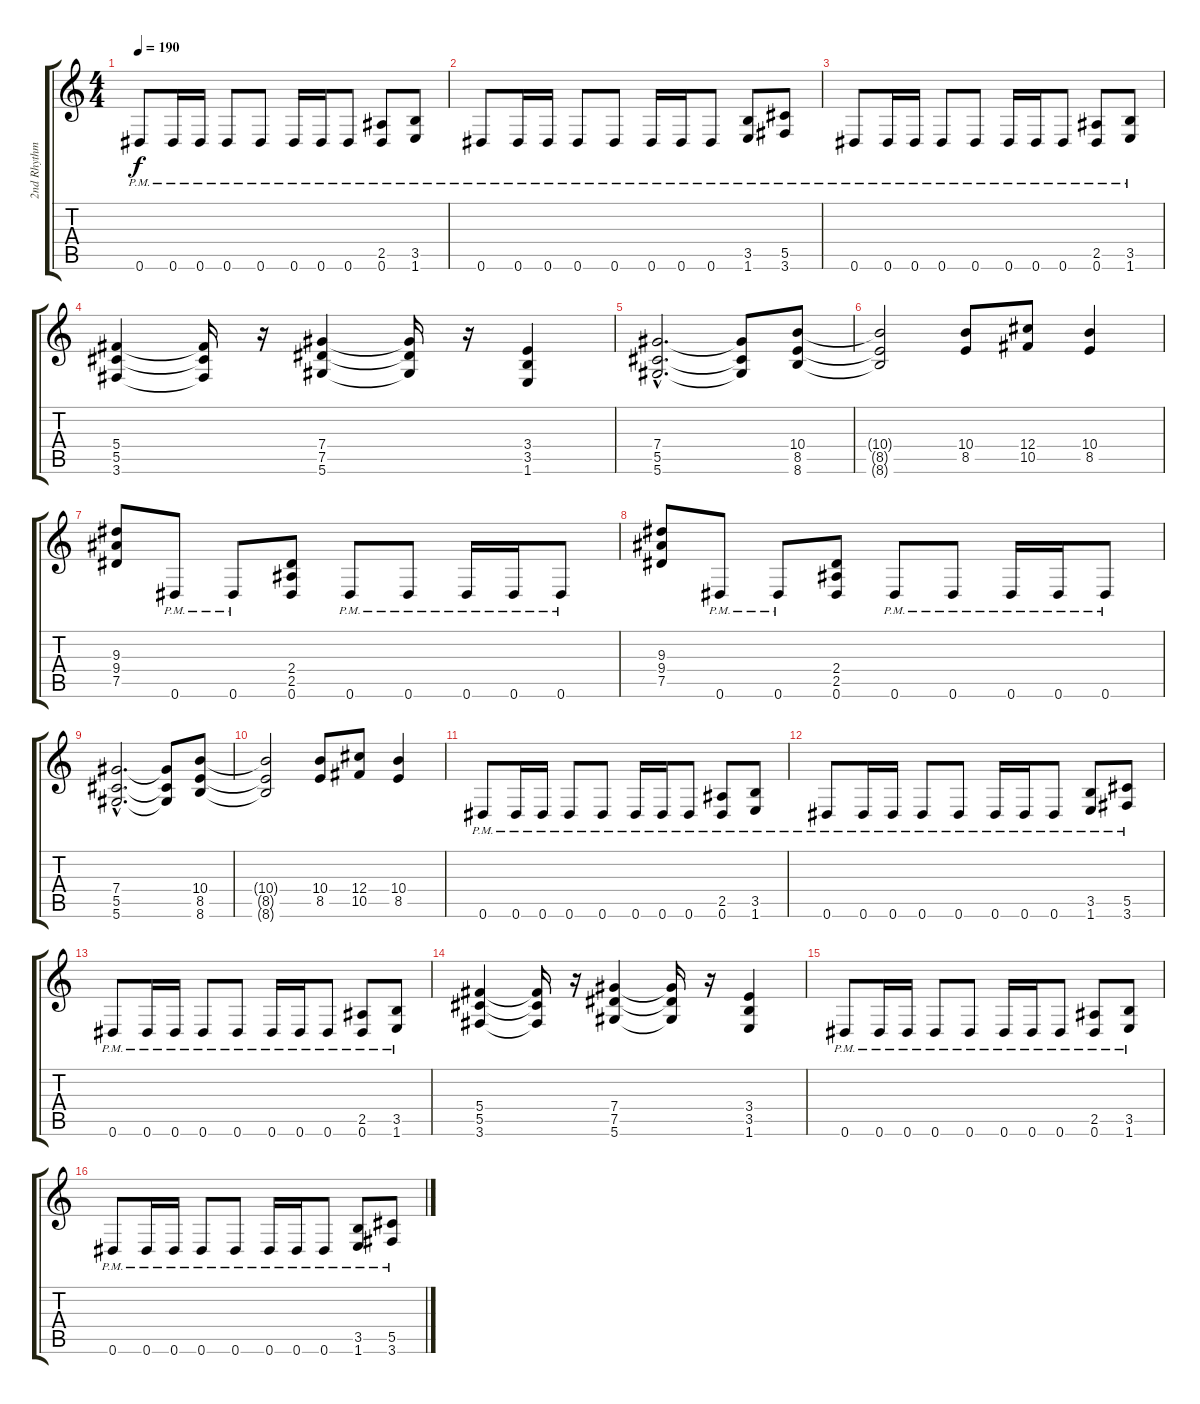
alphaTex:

\track ("2nd Rhythm Guitar" "2nd Rhythm") {instrument distortionguitar}
\staff {score tabs}
\tuning (Eb4 Bb3 Gb3 Db3 Ab2 Eb2) {hide}
\ts (4 4)
\tempo 190
\clef g2
\ks c
0.6{pm}.8{dy f} 0.6{pm}.16 0.6{pm}.16 0.6{pm}.8 0.6{pm}.8 0.6{pm}.16 0.6{pm}.16 0.6{pm}.8 (2.5{pm} 0.6{pm}).8 (3.5{pm} 1.6{pm}).8 |
0.6{pm}.8 0.6{pm}.16 0.6{pm}.16 0.6{pm}.8 0.6{pm}.8 0.6{pm}.16 0.6{pm}.16 0.6{pm}.8 (3.5{pm} 1.6{pm}).8 (5.5{pm} 3.6{pm}).8 |
0.6{pm}.8 0.6{pm}.16 0.6{pm}.16 0.6{pm}.8 0.6{pm}.8 0.6{pm}.16 0.6{pm}.16 0.6{pm}.8 (2.5{pm} 0.6{pm}).8 (3.5{pm} 1.6{pm}).8 |
(5.4 5.5 3.6).4 (5.4{t} 5.5{t} 3.6{t}).16 r.16 (7.4 7.5 5.6).4 (7.4{t} 7.5{t} 5.6{t}).16 r.16 (3.4 3.5 1.6).4 |
(7.4{hac} 5.5{hac} 5.6{hac}).2{d} (7.4{t} 5.5{t} 5.6{t}).8 (10.4 8.5 8.6).8 |
(10.4{t} 8.5{t} 8.6{t}).2 (10.4 8.5).8 (12.4 10.5).8 (10.4 8.5).4 |
(9.3 9.4 7.5).8 0.6{pm}.8 0.6{pm}.8 (2.4 2.5 0.6).8 0.6{pm}.8 0.6{pm}.8 0.6{pm}.16 0.6{pm}.16 0.6{pm}.8 |
(9.3 9.4 7.5).8 0.6{pm}.8 0.6{pm}.8 (2.4 2.5 0.6).8 0.6{pm}.8 0.6{pm}.8 0.6{pm}.16 0.6{pm}.16 0.6{pm}.8 |
(7.4{hac} 5.5{hac} 5.6{hac}).2{d} (7.4{t} 5.5{t} 5.6{t}).8 (10.4 8.5 8.6).8 |
(10.4{t} 8.5{t} 8.6{t}).2 (10.4 8.5).8 (12.4 10.5).8 (10.4 8.5).4 |
0.6{pm}.8 0.6{pm}.16 0.6{pm}.16 0.6{pm}.8 0.6{pm}.8 0.6{pm}.16 0.6{pm}.16 0.6{pm}.8 (2.5{pm} 0.6{pm}).8 (3.5{pm} 1.6{pm}).8 |
0.6{pm}.8 0.6{pm}.16 0.6{pm}.16 0.6{pm}.8 0.6{pm}.8 0.6{pm}.16 0.6{pm}.16 0.6{pm}.8 (3.5{pm} 1.6{pm}).8 (5.5{pm} 3.6{pm}).8 |
0.6{pm}.8 0.6{pm}.16 0.6{pm}.16 0.6{pm}.8 0.6{pm}.8 0.6{pm}.16 0.6{pm}.16 0.6{pm}.8 (2.5{pm} 0.6{pm}).8 (3.5{pm} 1.6{pm}).8 |
(5.4 5.5 3.6).4 (5.4{t} 5.5{t} 3.6{t}).16 r.16 (7.4 7.5 5.6).4 (7.4{t} 7.5{t} 5.6{t}).16 r.16 (3.4 3.5 1.6).4 |
0.6{pm}.8 0.6{pm}.16 0.6{pm}.16 0.6{pm}.8 0.6{pm}.8 0.6{pm}.16 0.6{pm}.16 0.6{pm}.8 (2.5{pm} 0.6{pm}).8 (3.5{pm} 1.6{pm}).8 |
0.6{pm}.8 0.6{pm}.16 0.6{pm}.16 0.6{pm}.8 0.6{pm}.8 0.6{pm}.16 0.6{pm}.16 0.6{pm}.8 (3.5{pm} 1.6{pm}).8 (5.5{pm} 3.6{pm}).8
